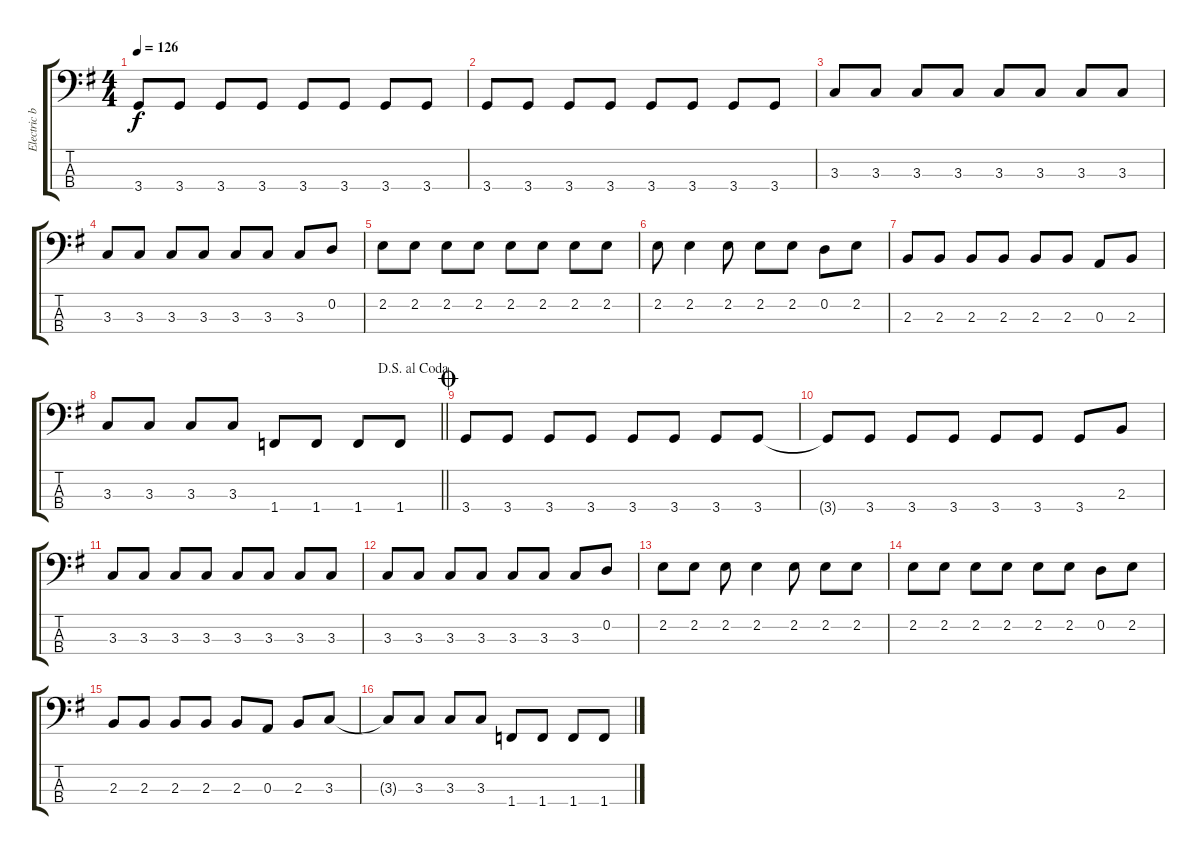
\track ("Electric bass" "Electric b") {instrument electricbassfinger}
\staff {score tabs}
\tuning (G2 D2 A1 E1) {hide}
\ts (4 4)
\tempo 126
\clef f4
\ks g
3.4.8{dy f} 3.4.8 3.4.8 3.4.8 3.4.8 3.4.8 3.4.8 3.4.8 |
3.4.8 3.4.8 3.4.8 3.4.8 3.4.8 3.4.8 3.4.8 3.4.8 |
3.3.8 3.3.8 3.3.8 3.3.8 3.3.8 3.3.8 3.3.8 3.3.8 |
3.3.8 3.3.8 3.3.8 3.3.8 3.3.8 3.3.8 3.3.8 0.2.8 |
2.2.8 2.2.8 2.2.8 2.2.8 2.2.8 2.2.8 2.2.8 2.2.8 |
2.2.8 2.2.4 2.2.8 2.2.8 2.2.8 0.2.8 2.2.8 |
2.3.8 2.3.8 2.3.8 2.3.8 2.3.8 2.3.8 0.3.8 2.3.8 |
\jump dalsegnoalcoda
\barLineRight lightlight
3.3.8 3.3.8 3.3.8 3.3.8 1.4.8 1.4.8 1.4.8 1.4.8 |
\jump coda
3.4.8 3.4.8 3.4.8 3.4.8 3.4.8 3.4.8 3.4.8 3.4.8 |
3.4{t}.8 3.4.8 3.4.8 3.4.8 3.4.8 3.4.8 3.4.8 2.3.8 |
3.3.8 3.3.8 3.3.8 3.3.8 3.3.8 3.3.8 3.3.8 3.3.8 |
3.3.8 3.3.8 3.3.8 3.3.8 3.3.8 3.3.8 3.3.8 0.2.8 |
2.2.8 2.2.8 2.2.8 2.2.4 2.2.8 2.2.8 2.2.8 |
2.2.8 2.2.8 2.2.8 2.2.8 2.2.8 2.2.8 0.2.8 2.2.8 |
2.3.8 2.3.8 2.3.8 2.3.8 2.3.8 0.3.8 2.3.8 3.3.8 |
3.3{t}.8 3.3.8 3.3.8 3.3.8 1.4.8 1.4.8 1.4.8 1.4.8
